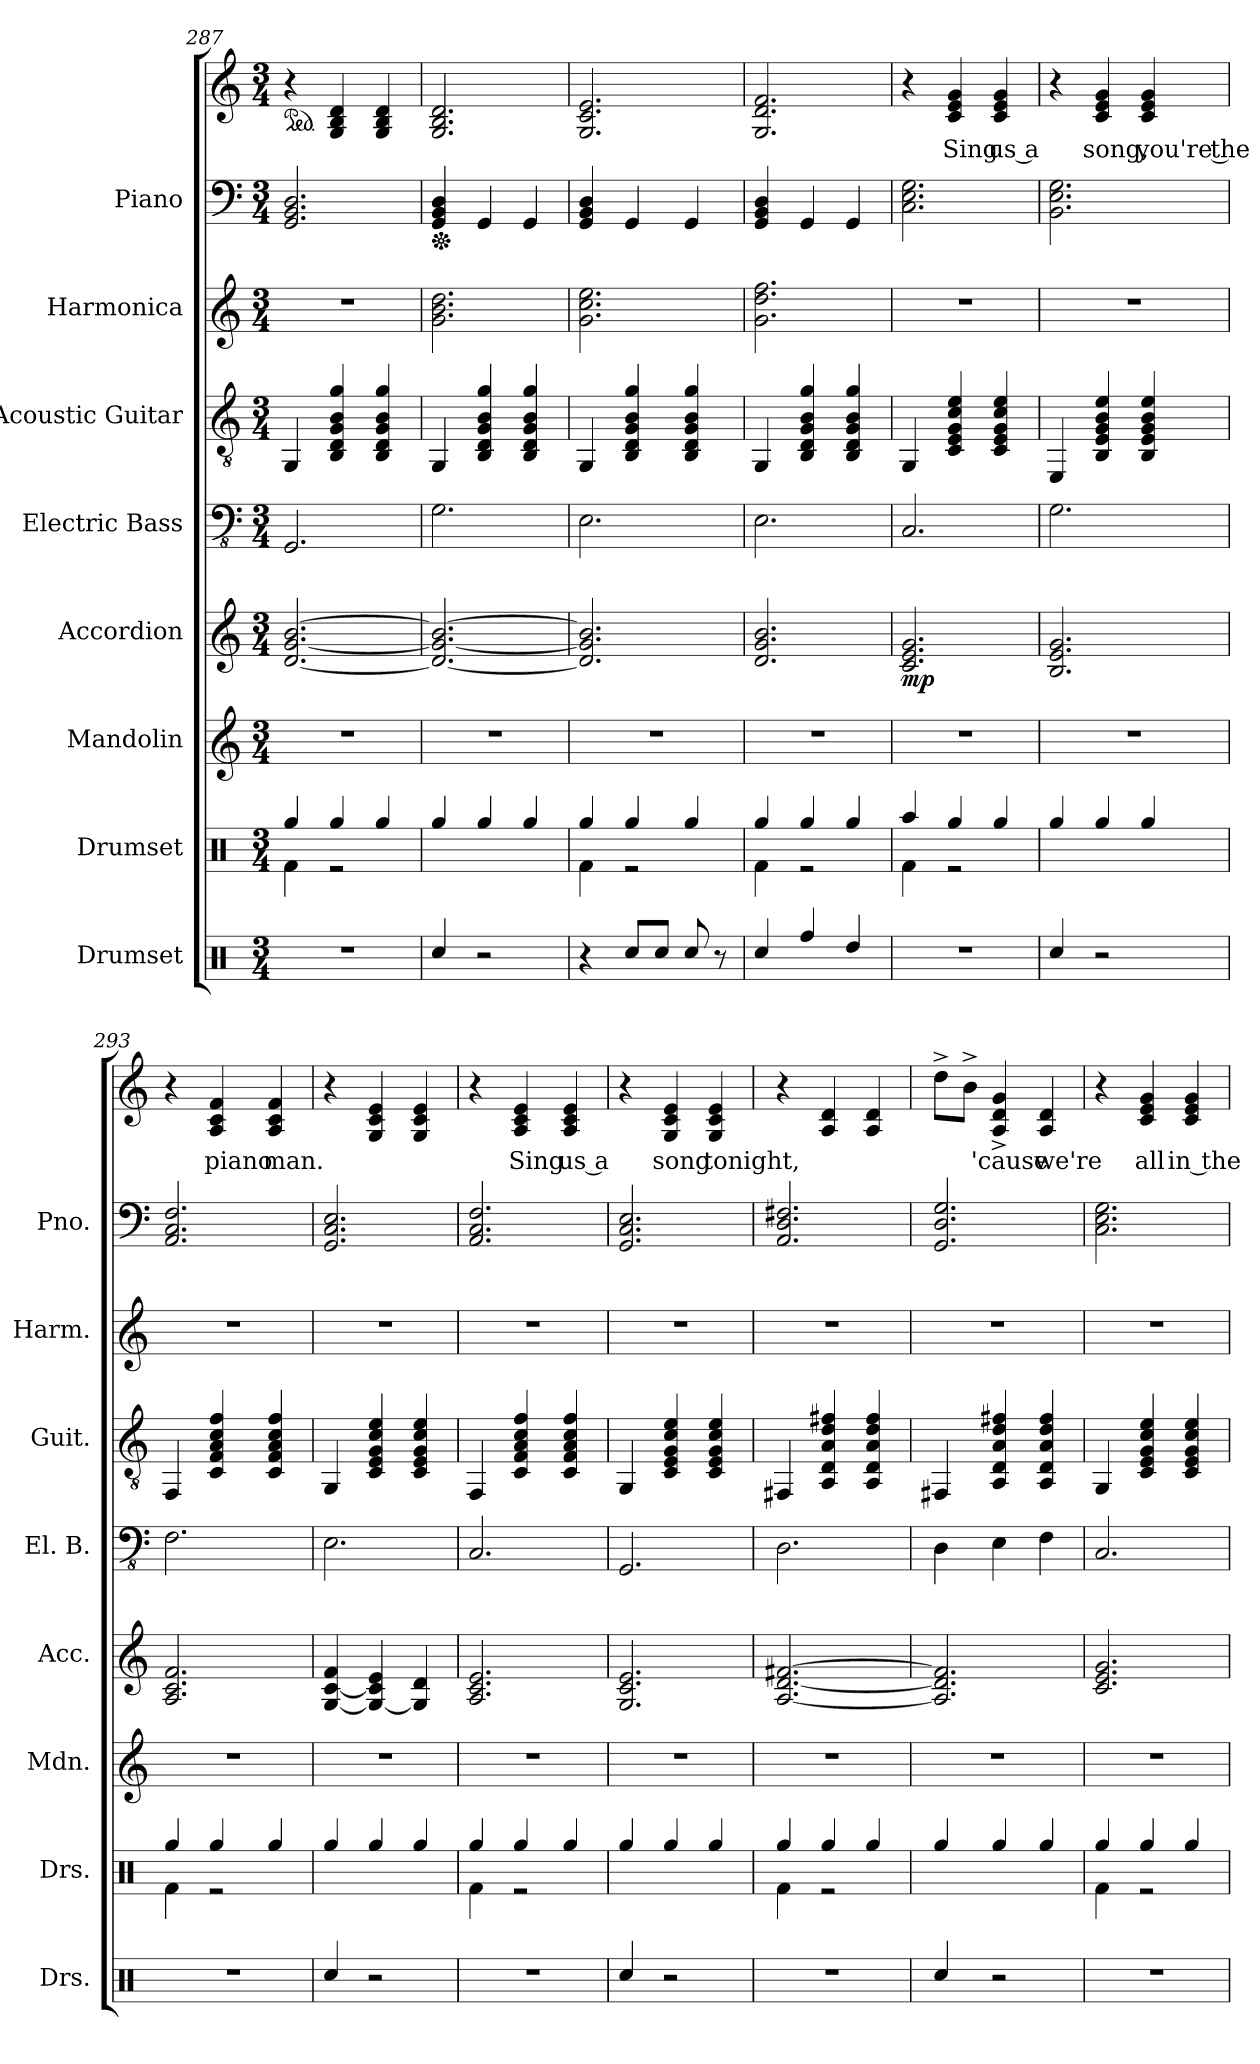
**kern	**kern	**kern	**kern	**dynam	**kern	**kern	**kern	**kern	**kern	**text
*part8	*part7	*part6	*part5	*part5	*part4	*part3	*part2	*part1	*part1	*part1
*staff9	*staff8	*staff7	*staff6	*staff6	*staff5	*staff4	*staff3	*staff2	*staff1	*staff1
*I"Drumset	*I"Drumset	*I"Mandolin	*I"Accordion	*	*I"Electric Bass	*I"Acoustic Guitar	*I"Harmonica	*I"Piano	*	*
*I'Drs.	*I'Drs.	*I'Mdn.	*I'Acc.	*	*I'El. B.	*I'Guit.	*I'Harm.	*I'Pno.	*	*
!!LO:PB:g=z
*clefX	*clefX	*clefG2	*clefG2	*	*clefFv4	*clefGv2	*clefG2	*clefF4	*clefG2	*
*k[]	*k[]	*k[]	*k[]	*	*k[]	*k[]	*k[]	*k[]	*k[]	*
*M3/4	*M3/4	*M3/4	*M3/4	*	*M3/4	*M3/4	*M3/4	*M3/4	*M3/4	*
=287	=287	=287	=287	=287	=287	=287	=287	=287	=287	=287
*	*^	*	*	*	*	*	*	*	*	*
*	*	*	*	*	*	*	*	*	*	*ped	*
2.r	4Rgg/	4Rf\	2.r	[2.d/ [2.g/ [2.b/	.	2.GGG/	4GG/	2.r	2.GG/ 2.BB/ 2.D/	4r	.
.	4Rgg/	2r	.	.	.	.	4BB/ 4D/ 4G/ 4B/ 4g/	.	.	4G/ 4B/ 4d/	.
.	4Rgg/	.	.	.	.	.	4BB/ 4D/ 4G/ 4B/ 4g/	.	.	4G/ 4B/ 4d/	.
*	*v	*v	*	*	*	*	*	*	*	*	*
=288	=288	=288	=288	=288	=288	=288	=288	=288	=288	=288
*	*	*	*	*	*	*	*	*Xped	*	*
4Rcc/	4Rgg/	2.r	2.d/_ 2.g/_ 2.b/_	.	2.GG\	4GG/	2.g\ 2.b\ 2.dd\	4GG/ 4BB/ 4D/	2.G/ 2.B/ 2.d/	.
2r	4Rgg/	.	.	.	.	4BB/ 4D/ 4G/ 4B/ 4g/	.	4GG/	.	.
.	4Rgg/	.	.	.	.	4BB/ 4D/ 4G/ 4B/ 4g/	.	4GG/	.	.
=289	=289	=289	=289	=289	=289	=289	=289	=289	=289	=289
*	*^	*	*	*	*	*	*	*	*	*
4r	4Rgg/	4Rf\	2.r	2.d/] 2.g/] 2.b/]	.	2.EE\	4GG/	2.g\ 2.cc\ 2.ee\	4GG/ 4BB/ 4D/	2.G/ 2.c/ 2.e/	.
8Rcc/L	4Rgg/	2r	.	.	.	.	4BB/ 4D/ 4G/ 4B/ 4g/	.	4GG/	.	.
8Rcc/J	.	.	.	.	.	.	.	.	.	.	.
8Rcc/	4Rgg/	.	.	.	.	.	4BB/ 4D/ 4G/ 4B/ 4g/	.	4GG/	.	.
8r	.	.	.	.	.	.	.	.	.	.	.
=290	=290	=290	=290	=290	=290	=290	=290	=290	=290	=290	=290
4Rcc/	4Rgg/	4Rf\	2.r	2.d/ 2.g/ 2.b/	.	2.EE\	4GG/	2.g\ 2.dd\ 2.ff\	4GG/ 4BB/ 4D/	2.G/ 2.d/ 2.f/	.
4Rff/	4Rgg/	2r	.	.	.	.	4BB/ 4D/ 4G/ 4B/ 4g/	.	4GG/	.	.
4Rdd/	4Rgg/	.	.	.	.	.	4BB/ 4D/ 4G/ 4B/ 4g/	.	4GG/	.	.
=291	=291	=291	=291	=291	=291	=291	=291	=291	=291	=291	=291
!	!	!	!	!	!LO:DY:b	!	!	!	!	!	!
2.r	4Raa/	4Rf\	2.r	2.c/ 2.e/ 2.g/	mp	2.CC/	4GG/	2.r	2.C\ 2.E\ 2.G\	4r	.
.	4Rgg/	2r	.	.	.	.	4C/ 4E/ 4G/ 4c/ 4e/	.	.	4c/ 4e/ 4g/	Sing
.	4Rgg/	.	.	.	.	.	4C/ 4E/ 4G/ 4c/ 4e/	.	.	4c/ 4e/ 4g/	us a
*	*v	*v	*	*	*	*	*	*	*	*	*
=292	=292	=292	=292	=292	=292	=292	=292	=292	=292	=292
4Rcc/	4Rgg/	2.r	2.B/ 2.e/ 2.g/	.	2.GG\	4EE/	2.r	2.BB\ 2.E\ 2.G\	4r	.
2r	4Rgg/	.	.	.	.	4BB/ 4E/ 4G/ 4B/ 4e/	.	.	4c/ 4e/ 4g/	song,
.	4Rgg/	.	.	.	.	4BB/ 4E/ 4G/ 4B/ 4e/	.	.	4c/ 4e/ 4g/	you're the
!!LO:PB:g=z
=293	=293	=293	=293	=293	=293	=293	=293	=293	=293	=293
*	*^	*	*	*	*	*	*	*	*	*
2.r	4Rgg/	4Rf\	2.r	2.A/ 2.c/ 2.f/	.	2.FF\	4FF/	2.r	2.AA/ 2.C/ 2.F/	4r	.
.	4Rgg/	2r	.	.	.	.	4C/ 4F/ 4A/ 4c/ 4f/	.	.	4A/ 4c/ 4f/	piano
.	4Rgg/	.	.	.	.	.	4C/ 4F/ 4A/ 4c/ 4f/	.	.	4A/ 4c/ 4f/	man.
*	*v	*v	*	*	*	*	*	*	*	*	*
=294	=294	=294	=294	=294	=294	=294	=294	=294	=294	=294
4Rcc/	4Rgg/	2.r	[4G/ [4c/ 4f/	.	2.EE\	4GG/	2.r	2.GG/ 2.C/ 2.E/	4r	.
2r	4Rgg/	.	4G/_ 4c/] 4e/	.	.	4C/ 4E/ 4G/ 4c/ 4e/	.	.	4G/ 4c/ 4e/	.
.	4Rgg/	.	4G/] 4d/	.	.	4C/ 4E/ 4G/ 4c/ 4e/	.	.	4G/ 4c/ 4e/	.
=295	=295	=295	=295	=295	=295	=295	=295	=295	=295	=295
*	*^	*	*	*	*	*	*	*	*	*
2.r	4Rgg/	4Rf\	2.r	2.A/ 2.c/ 2.e/	.	2.CC/	4FF/	2.r	2.AA/ 2.C/ 2.F/	4r	.
.	4Rgg/	2r	.	.	.	.	4C/ 4F/ 4A/ 4c/ 4f/	.	.	4A/ 4c/ 4e/	Sing
.	4Rgg/	.	.	.	.	.	4C/ 4F/ 4A/ 4c/ 4f/	.	.	4A/ 4c/ 4e/	us a
*	*v	*v	*	*	*	*	*	*	*	*	*
=296	=296	=296	=296	=296	=296	=296	=296	=296	=296	=296
4Rcc/	4Rgg/	2.r	2.G/ 2.c/ 2.e/	.	2.GGG/	4GG/	2.r	2.GG/ 2.C/ 2.E/	4r	.
2r	4Rgg/	.	.	.	.	4C/ 4E/ 4G/ 4c/ 4e/	.	.	4G/ 4c/ 4e/	song
.	4Rgg/	.	.	.	.	4C/ 4E/ 4G/ 4c/ 4e/	.	.	4G/ 4c/ 4e/	tonight,
=297	=297	=297	=297	=297	=297	=297	=297	=297	=297	=297
*	*^	*	*	*	*	*	*	*	*	*
2.r	4Rgg/	4Rf\	2.r	[2.A/ [2.d/ [2.f#X/	.	2.DD\	4FF#X/	2.r	2.AA/ 2.D/ 2.F#X/	4r	.
.	4Rgg/	2r	.	.	.	.	4AA/ 4D/ 4A/ 4d/ 4f#X/	.	.	4A/ 4d/	.
.	4Rgg/	.	.	.	.	.	4AA/ 4D/ 4A/ 4d/ 4f#/	.	.	4A/ 4d/	.
*	*v	*v	*	*	*	*	*	*	*	*	*
=298	=298	=298	=298	=298	=298	=298	=298	=298	=298	=298
4Rcc/	4Rgg/	2.r	2.A/] 2.d/] 2.f#/]	.	4DD\	4FF#X/	2.r	2.GG/ 2.D/ 2.G/	8dd^\L	.
.	.	.	.	.	.	.	.	.	8b^\J	.
2r	4Rgg/	.	.	.	4EE\	4AA/ 4D/ 4A/ 4d/ 4f#X/	.	.	4A/^ 4d/^ 4g/^	'cause
.	4Rgg/	.	.	.	4FF\	4AA/ 4D/ 4A/ 4d/ 4f#/	.	.	4A/ 4d/	we're
!!LO:PB:g=z
=299	=299	=299	=299	=299	=299	=299	=299	=299	=299	=299
*	*^	*	*	*	*	*	*	*	*	*
2.r	4Rgg/	4Rf\	2.r	2.c/ 2.e/ 2.g/	.	2.CC/	4GG/	2.r	2.C\ 2.E\ 2.G\	4r	.
.	4Rgg/	2r	.	.	.	.	4C/ 4E/ 4G/ 4c/ 4e/	.	.	4c/ 4e/ 4g/	all
.	4Rgg/	.	.	.	.	.	4C/ 4E/ 4G/ 4c/ 4e/	.	.	4c/ 4e/ 4g/	in the
*	*v	*v	*	*	*	*	*	*	*	*	*
=	=	=	=	=	=	=	=	=	=	=
*-	*-	*-	*-	*-	*-	*-	*-	*-	*-	*-
